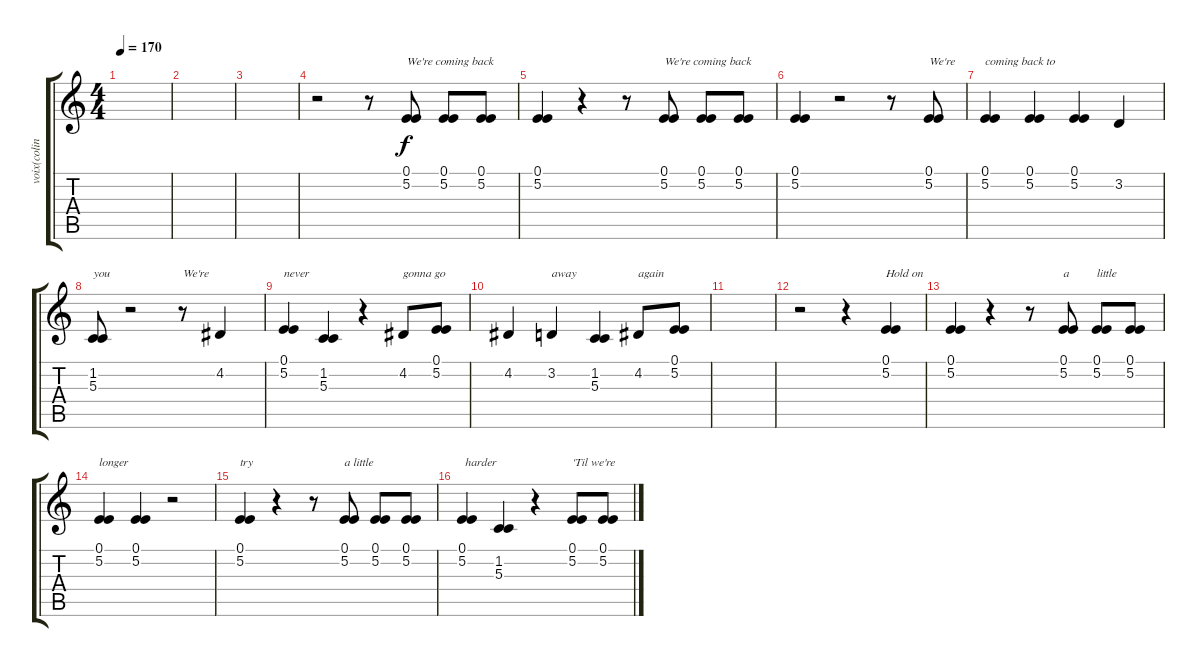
\track ("voix(colin)" "voix(colin") {instrument oboe}
\staff {score tabs}
\tuning (E4 B3 G3 D3 A2 E2) {hide}
\ts (4 4)
\tempo 170
\clef g2
\ks c
|
|
|
r.2 r.8 (0.1 5.2).8{txt "We're coming back"} (0.1 5.2).8 (0.1 5.2).8 |
(0.1 5.2).4 r.4 r.8 (0.1 5.2).8{txt "We're coming back"} (0.1 5.2).8 (0.1 5.2).8 |
(0.1 5.2).4 r.2 r.8 (0.1 5.2).8{txt "We're"} |
(0.1 5.2).4{txt "coming back to "} (0.1 5.2).4 (0.1 5.2).4 3.2.4 |
(1.2 5.3).8{txt "you"} r.2 r.8{txt "We're "} 4.2.4 |
(0.1 5.2).4{txt "never"} (1.2 5.3).4 r.4 4.2.8{txt "gonna go "} (0.1 5.2).8 |
4.2.4 3.2.4{txt "away "} (1.2 5.3).4 4.2.8{txt "again"} (0.1 5.2).8 |
|
r.2 r.4 (0.1 5.2).4{txt "Hold on"} |
(0.1 5.2).4 r.4 r.8 (0.1 5.2).8{txt "a"} (0.1 5.2).8{txt "little "} (0.1 5.2).8 |
(0.1 5.2).4{txt "longer"} (0.1 5.2).4 r.2 |
(0.1 5.2).4{txt "try"} r.4 r.8 (0.1 5.2).8{txt "a little "} (0.1 5.2).8 (0.1 5.2).8 |
(0.1 5.2).4{txt " harder"} (1.2 5.3).4 r.4 (0.1 5.2).8{txt "'Til we're "} (0.1 5.2).8
